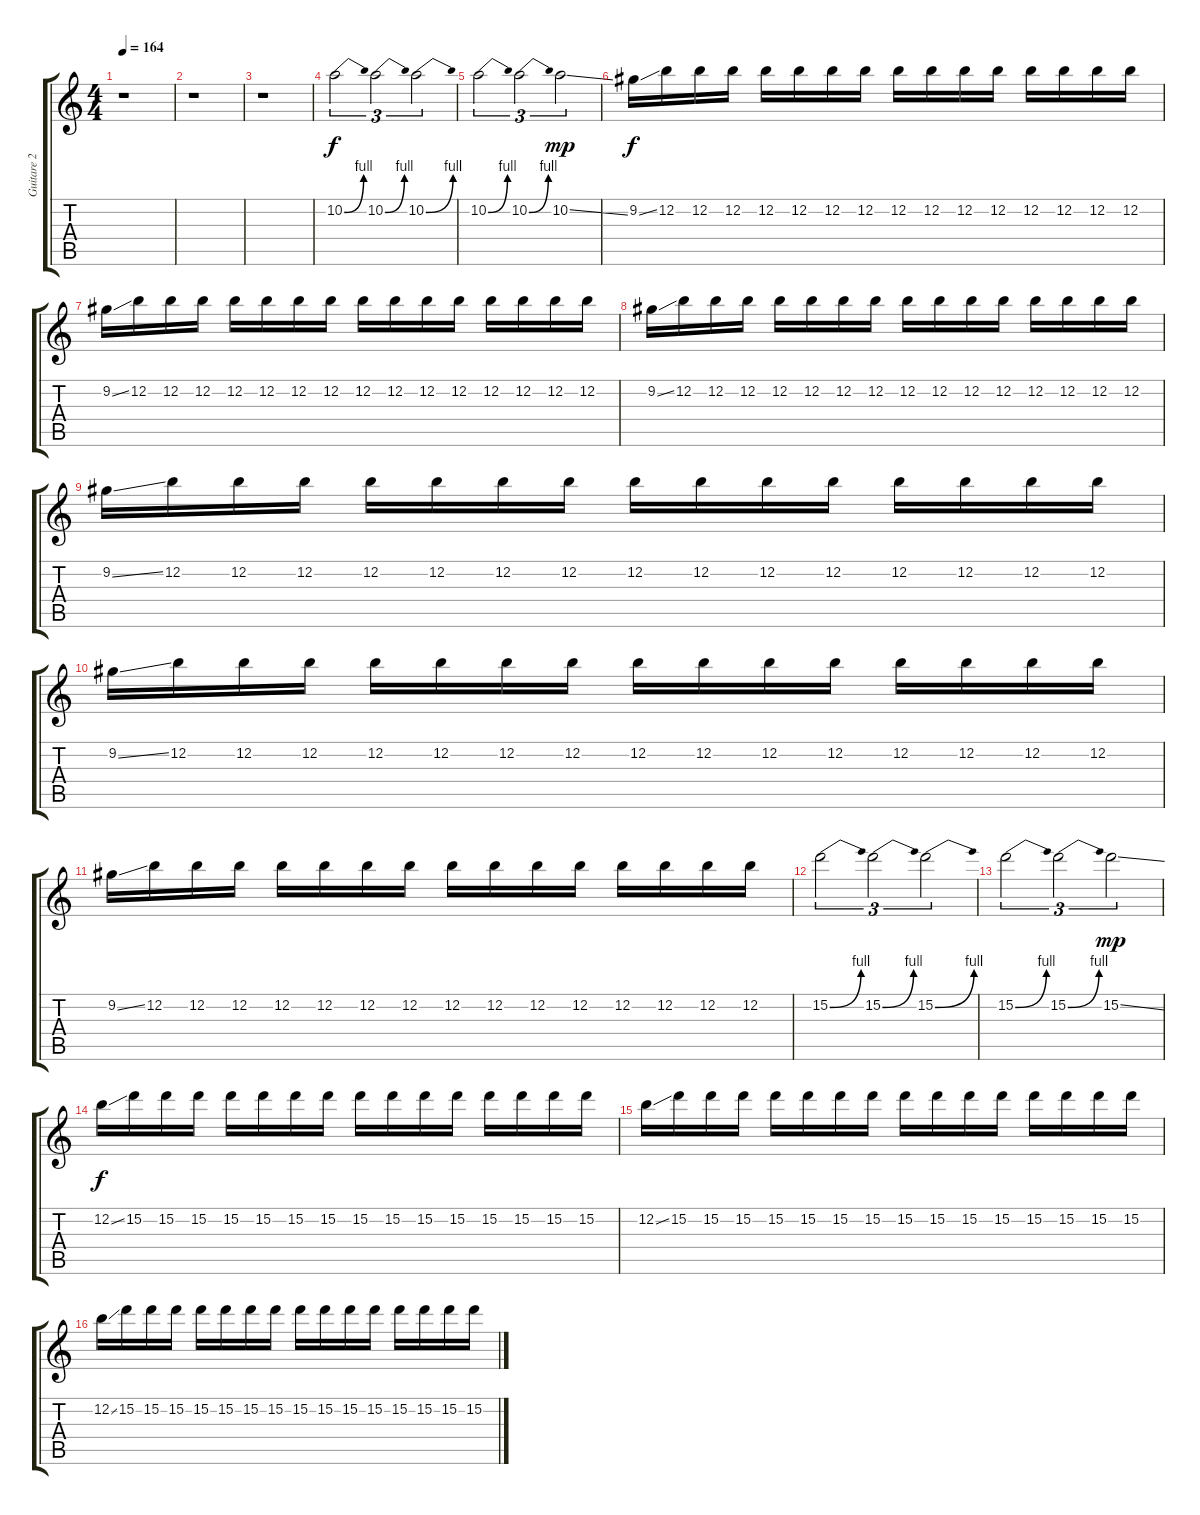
\track ("Guitare 2" "Guitare 2") {instrument overdrivenguitar}
\staff {score tabs}
\tuning (E4 B3 G3 D3 A2 E2) {hide}
\ts (4 4)
\tempo 164
\clef g2
\ks c
r.1{dy f} |
r.1 |
r.1 |
10.2{be (bend 0 0 60 4)}.2{tu (3 2)} 10.2{be (bend 0 0 60 4)}.2{tu (3 2)} 10.2{be (bend 0 0 60 4)}.2{tu (3 2)} |
10.2{be (bend 0 0 60 4)}.2{tu (3 2)} 10.2{be (bend 0 0 60 4)}.2{tu (3 2)} 10.2{ss}.2{tu (3 2) dy mp} |
9.2{ss}.16{dy f} 12.2.16 12.2.16 12.2.16 12.2.16 12.2.16 12.2.16 12.2.16 12.2.16 12.2.16 12.2.16 12.2.16 12.2.16 12.2.16 12.2.16 12.2.16 |
9.2{ss}.16 12.2.16 12.2.16 12.2.16 12.2.16 12.2.16 12.2.16 12.2.16 12.2.16 12.2.16 12.2.16 12.2.16 12.2.16 12.2.16 12.2.16 12.2.16 |
9.2{ss}.16 12.2.16 12.2.16 12.2.16 12.2.16 12.2.16 12.2.16 12.2.16 12.2.16 12.2.16 12.2.16 12.2.16 12.2.16 12.2.16 12.2.16 12.2.16 |
9.2{ss}.16 12.2.16 12.2.16 12.2.16 12.2.16 12.2.16 12.2.16 12.2.16 12.2.16 12.2.16 12.2.16 12.2.16 12.2.16 12.2.16 12.2.16 12.2.16 |
9.2{ss}.16 12.2.16 12.2.16 12.2.16 12.2.16 12.2.16 12.2.16 12.2.16 12.2.16 12.2.16 12.2.16 12.2.16 12.2.16 12.2.16 12.2.16 12.2.16 |
9.2{ss}.16 12.2.16 12.2.16 12.2.16 12.2.16 12.2.16 12.2.16 12.2.16 12.2.16 12.2.16 12.2.16 12.2.16 12.2.16 12.2.16 12.2.16 12.2.16 |
15.2{be (bend 0 0 60 4)}.2{tu (3 2)} 15.2{be (bend 0 0 60 4)}.2{tu (3 2)} 15.2{be (bend 0 0 60 4)}.2{tu (3 2)} |
15.2{be (bend 0 0 60 4)}.2{tu (3 2)} 15.2{be (bend 0 0 60 4)}.2{tu (3 2)} 15.2{ss}.2{tu (3 2) dy mp} |
12.2{ss}.16{dy f} 15.2.16 15.2.16 15.2.16 15.2.16 15.2.16 15.2.16 15.2.16 15.2.16 15.2.16 15.2.16 15.2.16 15.2.16 15.2.16 15.2.16 15.2.16 |
12.2{ss}.16 15.2.16 15.2.16 15.2.16 15.2.16 15.2.16 15.2.16 15.2.16 15.2.16 15.2.16 15.2.16 15.2.16 15.2.16 15.2.16 15.2.16 15.2.16 |
12.2{ss}.16 15.2.16 15.2.16 15.2.16 15.2.16 15.2.16 15.2.16 15.2.16 15.2.16 15.2.16 15.2.16 15.2.16 15.2.16 15.2.16 15.2.16 15.2.16
